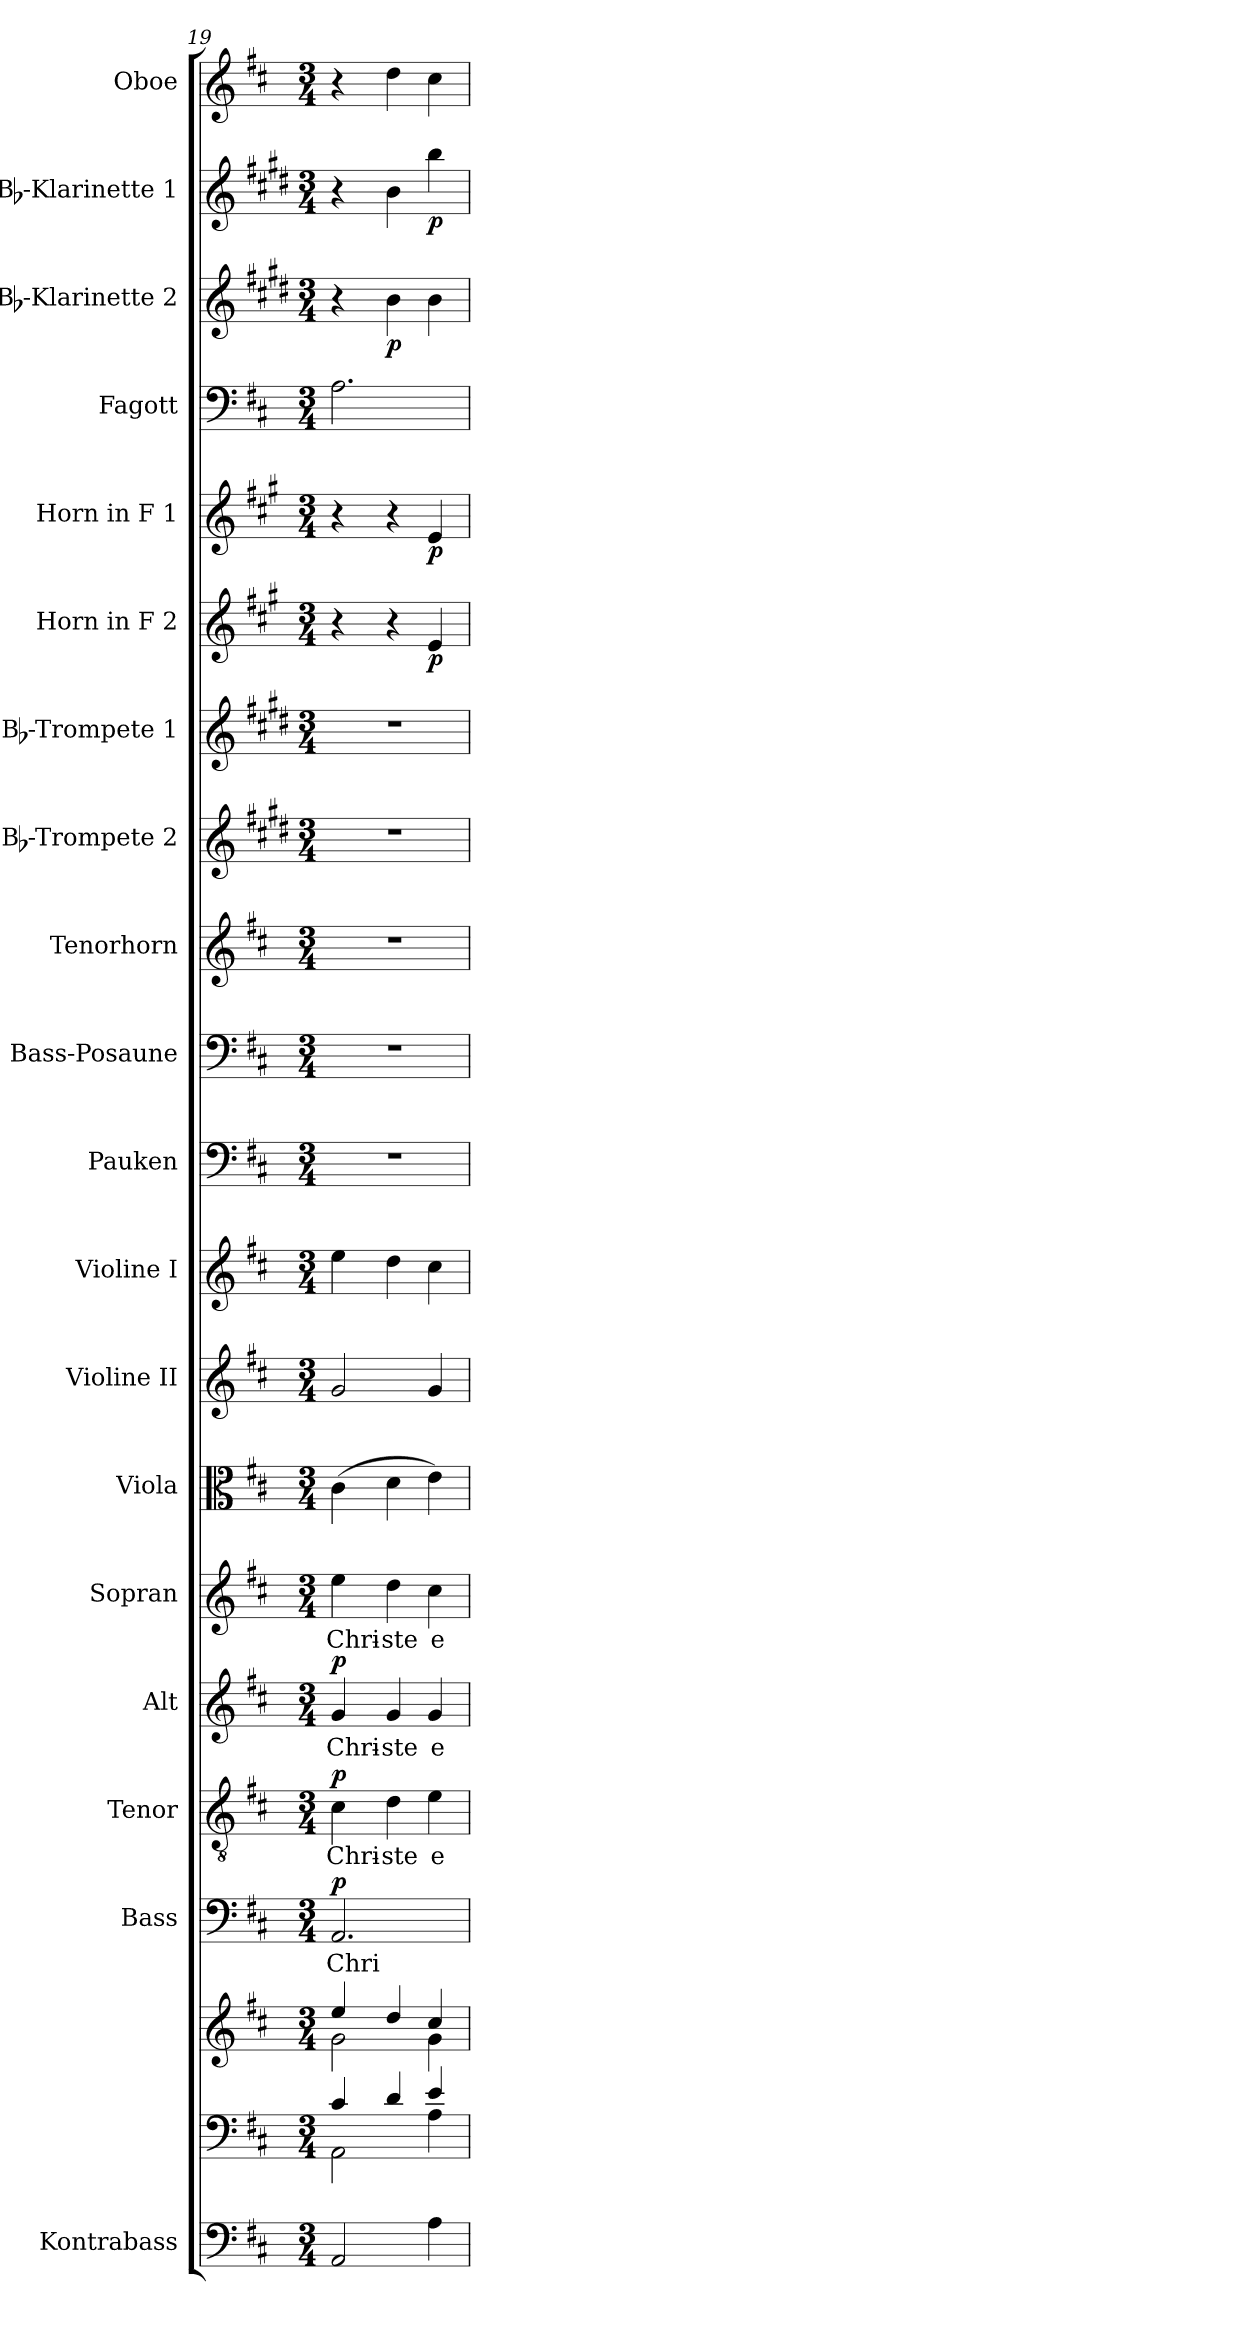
**kern	**kern	**kern	**kern	**text	**dynam	**kern	**text	**dynam	**kern	**text	**dynam	**kern	**text	**kern	**kern	**kern	**kern	**kern	**kern	**kern	**kern	**kern	**dynam	**kern	**dynam	**kern	**kern	**dynam	**kern	**dynam	**kern
*part20	*part19	*part19	*part18	*part18	*part18	*part17	*part17	*part17	*part16	*part16	*part16	*part15	*part15	*part14	*part13	*part12	*part11	*part10	*part9	*part8	*part7	*part6	*part6	*part5	*part5	*part4	*part3	*part3	*part2	*part2	*part1
*staff21	*staff20	*staff19	*staff18	*staff18	*staff18	*staff17	*staff17	*staff17	*staff16	*staff16	*staff16	*staff15	*staff15	*staff14	*staff13	*staff12	*staff11	*staff10	*staff9	*staff8	*staff7	*staff6	*staff6	*staff5	*staff5	*staff4	*staff3	*staff3	*staff2	*staff2	*staff1
*I"Kontrabass	*	*	*I"Bass	*	*	*I"Tenor	*	*	*I"Alt	*	*	*I"Sopran	*	*I"Viola	*I"Violine II	*I"Violine I	*I"Pauken	*I"Bass-Posaune	*I"Tenorhorn	*I"Bb-Trompete 2	*I"Bb-Trompete 1	*I"Horn in F 2	*	*I"Horn in F 1	*	*I"Fagott	*I"Bb-Klarinette 2	*	*I"Bb-Klarinette 1	*	*I"Oboe
*I'Kb.	*	*	*I'B.	*	*	*I'T.	*	*	*I'A.	*	*	*I'S.	*	*I'Vla.	*I'Vl. II	*I'Vl. I	*I'Pk.	*I'B. Pos.	*I'T. Hrn.	*I'Bb Trp. 2	*I'Bb Trp. 1	*	*	*	*	*I'Fg.	*I'Bb Kl. 2	*	*I'Bb Kl. 1	*	*I'Ob.
*clefF4	*clefF4	*clefG2	*clefF4	*	*	*clefGv2	*	*	*clefG2	*	*	*clefG2	*	*clefC3	*clefG2	*clefG2	*clefF4	*clefF4	*clefG2	*clefG2	*clefG2	*clefG2	*	*clefG2	*	*clefF4	*clefG2	*	*clefG2	*	*clefG2
*ITrd7c12	*	*	*	*	*	*	*	*	*	*	*	*	*	*	*	*	*	*	*ITrd8c14	*ITrd1c2	*ITrd1c2	*ITrd4c7	*	*ITrd4c7	*	*	*ITrd1c2	*	*ITrd1c2	*	*
*k[f#c#]	*k[f#c#]	*k[f#c#]	*k[f#c#]	*	*	*k[f#c#]	*	*	*k[f#c#]	*	*	*k[f#c#]	*	*k[f#c#]	*k[f#c#]	*k[f#c#]	*k[f#c#]	*k[f#c#]	*k[f#c#]	*k[f#c#]	*k[f#c#]	*k[f#c#]	*	*k[f#c#]	*	*k[f#c#]	*k[f#c#]	*	*k[f#c#]	*	*k[f#c#]
*D:	*D:	*D:	*D:	*	*	*D:	*	*	*D:	*	*	*D:	*	*D:	*D:	*D:	*D:	*D:	*D:	*D:	*D:	*D:	*	*D:	*	*D:	*D:	*	*D:	*	*D:
*M3/4	*M3/4	*M3/4	*M3/4	*	*	*M3/4	*	*	*M3/4	*	*	*M3/4	*	*M3/4	*M3/4	*M3/4	*M3/4	*M3/4	*M3/4	*M3/4	*M3/4	*M3/4	*	*M3/4	*	*M3/4	*M3/4	*	*M3/4	*	*M3/4
=19	=19	=19	=19	=19	=19	=19	=19	=19	=19	=19	=19	=19	=19	=19	=19	=19	=19	=19	=19	=19	=19	=19	=19	=19	=19	=19	=19	=19	=19	=19	=19
*	*^	*^	*	*	*	*	*	*	*	*	*	*	*	*	*	*	*	*	*	*	*	*	*	*	*	*	*	*	*	*	*
!	!	!	!	!	!	!LO:LY:b	!LO:DY:a	!	!LO:LY:b	!LO:DY:a	!	!LO:LY:b	!LO:DY:a	!	!LO:LY:b	!	!	!	!	!	!	!	!	!	!	!	!	!	!	!	!	!	!
2AAA/	4c#/	2AA\	4ee/	2g\	2.AA/	Chri-	p	4c#\	Chri-	p	4g/	Chri-	p	4ee\	Chri-	(>4c#\	2g/	4ee\	2.r	2.r	2.r	2.r	2.r	4r	.	4r	.	2.A\	4r	.	4r	.	4r
!	!	!	!	!	!	!	!	!	!LO:LY:b	!	!	!LO:LY:b	!	!	!LO:LY:b	!	!	!	!	!	!	!	!	!	!	!	!	!	!	!LO:DY:b	!	!	!
.	4d/	.	4dd/	.	.	.	.	4d\	-ste	.	4g/	-ste	.	4dd\	-ste	4d\	.	4dd\	.	.	.	.	.	4r	.	4r	.	.	4a\	p	4a\	.	4dd\
!	!	!	!	!	!	!	!	!	!LO:LY:b	!	!	!LO:LY:b	!	!	!LO:LY:b	!	!	!	!	!	!	!	!	!	!LO:DY:b	!	!LO:DY:b	!	!	!	!	!LO:DY:b	!
4AA\	4e/	4A\	4cc#/	4g\	.	.	.	4e\	e-	.	4g/	e-	.	4cc#\	e-	4e\)	4g/	4cc#\	.	.	.	.	.	4A/	p	4A/	p	.	4a\	.	4aa\	p	4cc#\
*	*v	*v	*	*	*	*	*	*	*	*	*	*	*	*	*	*	*	*	*	*	*	*	*	*	*	*	*	*	*	*	*	*	*
*	*	*v	*v	*	*	*	*	*	*	*	*	*	*	*	*	*	*	*	*	*	*	*	*	*	*	*	*	*	*	*	*	*
=	=	=	=	=	=	=	=	=	=	=	=	=	=	=	=	=	=	=	=	=	=	=	=	=	=	=	=	=	=	=	=
*-	*-	*-	*-	*-	*-	*-	*-	*-	*-	*-	*-	*-	*-	*-	*-	*-	*-	*-	*-	*-	*-	*-	*-	*-	*-	*-	*-	*-	*-	*-	*-
